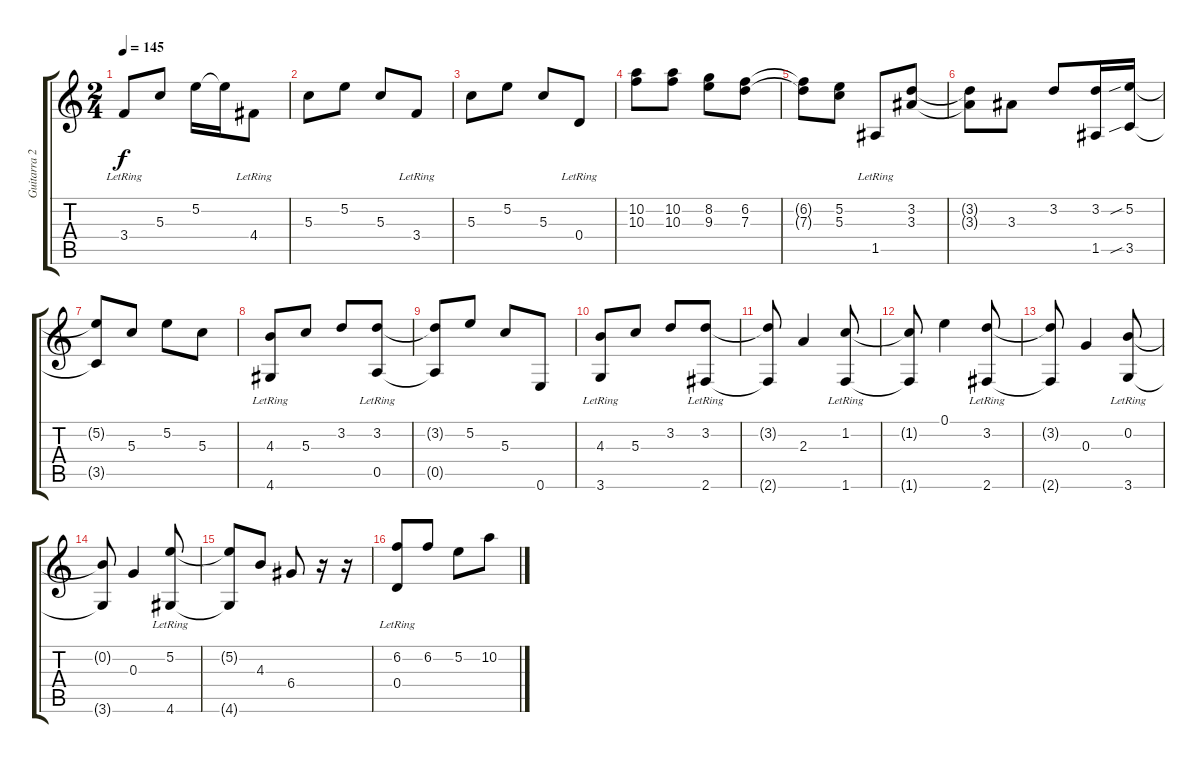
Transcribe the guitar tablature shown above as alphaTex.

\track ("Guitarra 2" "Guitarra 2") {instrument electricbassfinger}
\staff {score tabs}
\tuning (E4 B3 G3 D3 A2 E2) {hide}
\ts (2 4)
\tempo 145
\clef g2
\ks c
3.4{lr}.8{dy f} 5.3.8 5.2.16 5.2{t}.16 4.4{lr}.8 |
5.3.8 5.2.8 5.3.8 3.4{lr}.8 |
5.3.8 5.2.8 5.3.8 0.4{lr}.8 |
(10.2 10.3).8 (10.2 10.3).8 (8.2 9.3).8 (6.2 7.3).8 |
(6.2{t} 7.3{t}).8 (5.2 5.3).8 1.5{lr}.8 (3.2 3.3).8 |
(3.2{t} 3.3{t}).8 3.3.8 3.2.8 (3.2 1.5).16 (5.2{sib} 3.5{sib}).16 |
(5.2{t} 3.5{t}).8 5.3.8 5.2.8 5.3.8 |
(4.3 4.6{lr}).8 5.3.8 3.2.8 (3.2 0.5{lr}).8 |
(3.2{t} 0.5{t}).8 5.2.8 5.3.8 0.6.8 |
(4.3 3.6{lr}).8 5.3.8 3.2.8 (3.2 2.6{lr}).8 |
(3.2{t} 2.6{t}).8 2.3.4 (1.2 1.6{lr}).8 |
(1.2{t} 1.6{t}).8 0.1.4 (3.2 2.6{lr}).8 |
(3.2{t} 2.6{t}).8 0.3.4 (0.2 3.6{lr}).8 |
(0.2{t} 3.6{t}).8 0.3.4 (5.2 4.6{lr}).8 |
(5.2{t} 4.6{t}).8 4.3.8 6.4.8 r.16 r.16 |
(6.2 0.4{lr}).8 6.2.8 5.2.8 10.2.8
